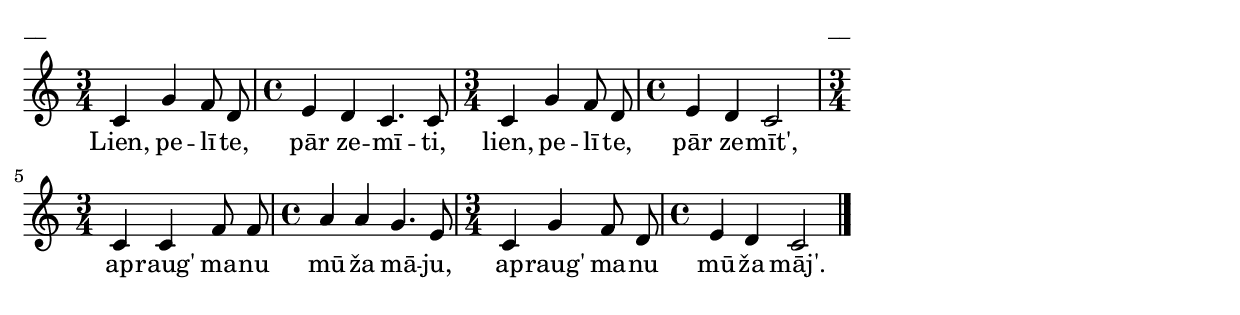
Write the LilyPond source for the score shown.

\version "2.13.16"
%\header {
%    title = "Lien, pelīte, pār zemīti",AA lapas, bēres
%}
\paper {
line-width = 14\cm
left-margin = 0.4\cm
between-system-padding = 0.1\cm
between-system-space = 0.1\cm
}
\layout {
indent = #0
ragged-last = ##f
}

voiceA = \relative c' {
\clef "treble"
\key c \major
\time 3/4
c4 g' f8 d |
\time 4/4
e4 d c4. c8 |
\time 3/4
c4 g' f8 d |
\time 4/4
e4 d c2 |
\time 3/4
c4 c f8 f |
\time 4/4
a4 a g4. e8
\time 3/4
c4 g' f8 d |
\time 4/4
e4 d c2 |
\bar "|."
} 

lyricA = \lyricmode {
Lien, pe -- lī -- te, pār ze -- mī -- ti, lien, pe -- lī -- te, pār ze -- mīt',
ap -- raug' ma -- nu mū -- ža mā -- ju, ap -- raug' ma -- nu mū -- ža māj'.
} 

fullScore = <<
\new Staff {
<<
\new Voice = "voiceA" { \oneVoice \autoBeamOff \voiceA }
\lyricsto "voiceA" \new Lyrics \lyricA
>>
}
>>

\score {
\fullScore
\header { piece = "__" opus = "__" }
}
\markup { \with-color #(x11-color 'white) \sans \smaller "__" }
\score {
\unfoldRepeats
\fullScore
\midi {
\context { \Staff \remove "Staff_performer" }
\context { \Voice \consists "Staff_performer" }
}
}


